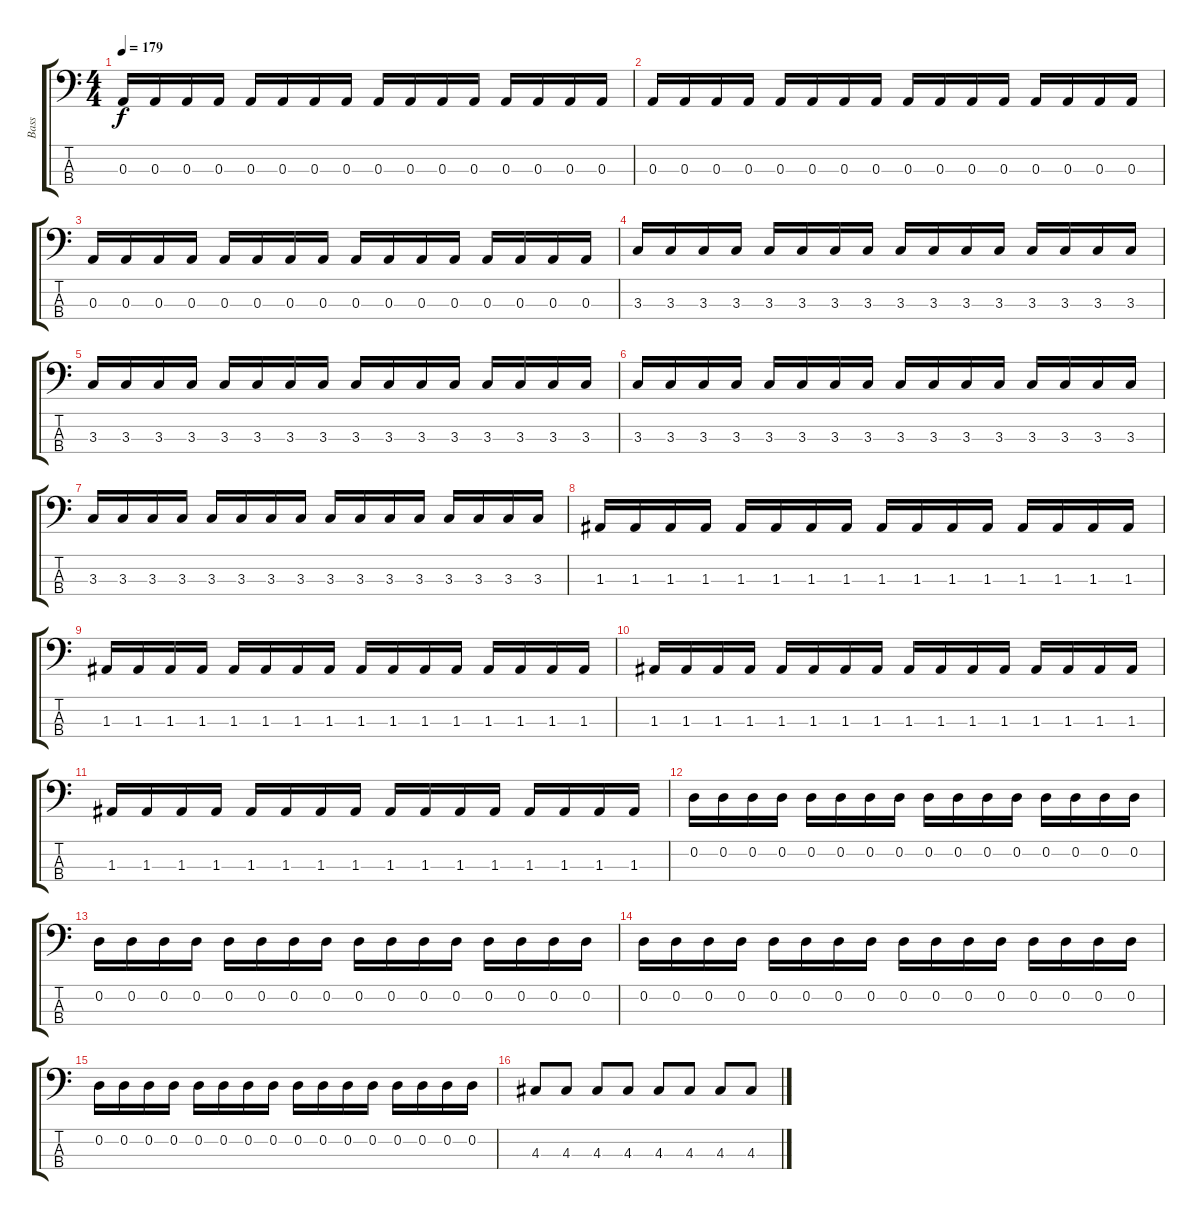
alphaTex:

\track ("Bass" "Bass") {instrument electricbasspick}
\staff {score tabs}
\tuning (G2 D2 A1 E1) {hide}
\ts (4 4)
\tempo 179
\clef f4
\ks c
0.3.16{dy f} 0.3.16 0.3.16 0.3.16 0.3.16 0.3.16 0.3.16 0.3.16 0.3.16 0.3.16 0.3.16 0.3.16 0.3.16 0.3.16 0.3.16 0.3.16 |
0.3.16 0.3.16 0.3.16 0.3.16 0.3.16 0.3.16 0.3.16 0.3.16 0.3.16 0.3.16 0.3.16 0.3.16 0.3.16 0.3.16 0.3.16 0.3.16 |
0.3.16 0.3.16 0.3.16 0.3.16 0.3.16 0.3.16 0.3.16 0.3.16 0.3.16 0.3.16 0.3.16 0.3.16 0.3.16 0.3.16 0.3.16 0.3.16 |
3.3.16 3.3.16 3.3.16 3.3.16 3.3.16 3.3.16 3.3.16 3.3.16 3.3.16 3.3.16 3.3.16 3.3.16 3.3.16 3.3.16 3.3.16 3.3.16 |
3.3.16 3.3.16 3.3.16 3.3.16 3.3.16 3.3.16 3.3.16 3.3.16 3.3.16 3.3.16 3.3.16 3.3.16 3.3.16 3.3.16 3.3.16 3.3.16 |
3.3.16 3.3.16 3.3.16 3.3.16 3.3.16 3.3.16 3.3.16 3.3.16 3.3.16 3.3.16 3.3.16 3.3.16 3.3.16 3.3.16 3.3.16 3.3.16 |
3.3.16 3.3.16 3.3.16 3.3.16 3.3.16 3.3.16 3.3.16 3.3.16 3.3.16 3.3.16 3.3.16 3.3.16 3.3.16 3.3.16 3.3.16 3.3.16 |
1.3.16 1.3.16 1.3.16 1.3.16 1.3.16 1.3.16 1.3.16 1.3.16 1.3.16 1.3.16 1.3.16 1.3.16 1.3.16 1.3.16 1.3.16 1.3.16 |
1.3.16 1.3.16 1.3.16 1.3.16 1.3.16 1.3.16 1.3.16 1.3.16 1.3.16 1.3.16 1.3.16 1.3.16 1.3.16 1.3.16 1.3.16 1.3.16 |
1.3.16 1.3.16 1.3.16 1.3.16 1.3.16 1.3.16 1.3.16 1.3.16 1.3.16 1.3.16 1.3.16 1.3.16 1.3.16 1.3.16 1.3.16 1.3.16 |
1.3.16 1.3.16 1.3.16 1.3.16 1.3.16 1.3.16 1.3.16 1.3.16 1.3.16 1.3.16 1.3.16 1.3.16 1.3.16 1.3.16 1.3.16 1.3.16 |
0.2.16 0.2.16 0.2.16 0.2.16 0.2.16 0.2.16 0.2.16 0.2.16 0.2.16 0.2.16 0.2.16 0.2.16 0.2.16 0.2.16 0.2.16 0.2.16 |
0.2.16 0.2.16 0.2.16 0.2.16 0.2.16 0.2.16 0.2.16 0.2.16 0.2.16 0.2.16 0.2.16 0.2.16 0.2.16 0.2.16 0.2.16 0.2.16 |
0.2.16 0.2.16 0.2.16 0.2.16 0.2.16 0.2.16 0.2.16 0.2.16 0.2.16 0.2.16 0.2.16 0.2.16 0.2.16 0.2.16 0.2.16 0.2.16 |
0.2.16 0.2.16 0.2.16 0.2.16 0.2.16 0.2.16 0.2.16 0.2.16 0.2.16 0.2.16 0.2.16 0.2.16 0.2.16 0.2.16 0.2.16 0.2.16 |
4.3.8 4.3.8 4.3.8 4.3.8 4.3.8 4.3.8 4.3.8 4.3.8
